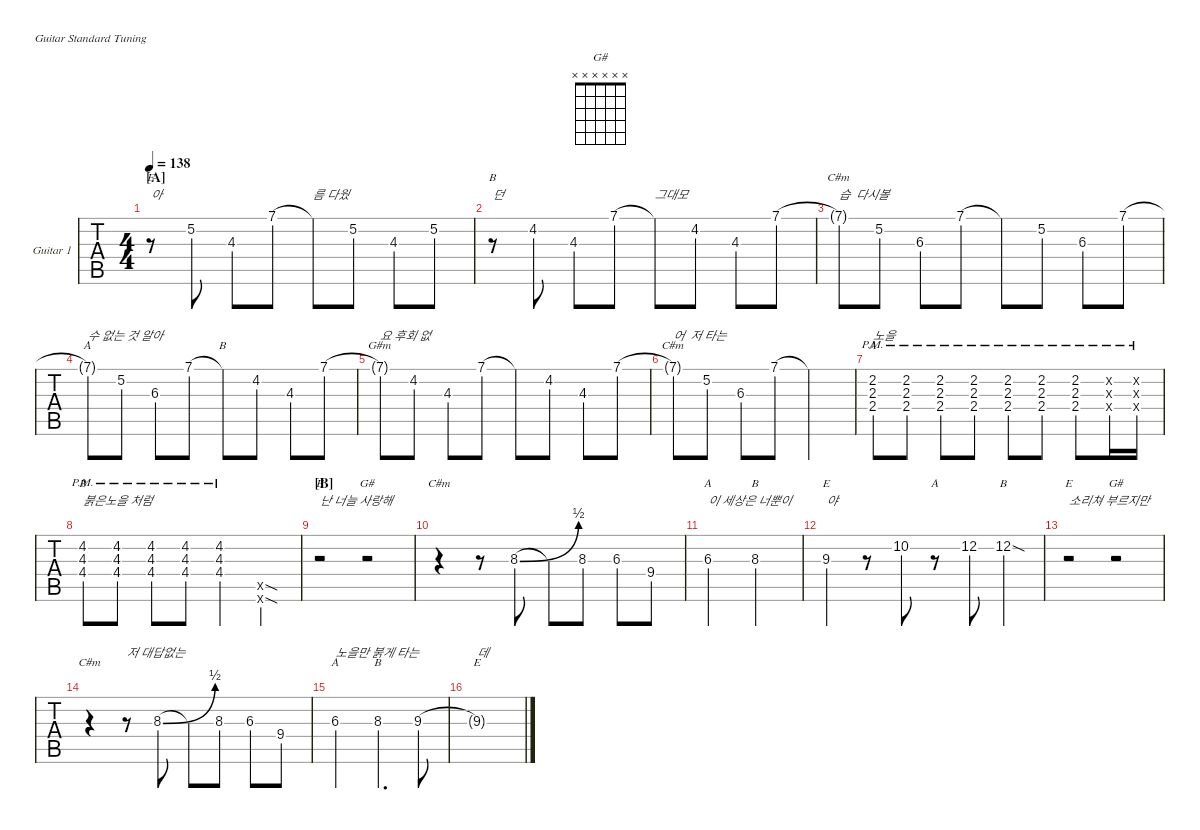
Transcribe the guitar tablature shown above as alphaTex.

\defaultSystemsLayout 4
\hideDynamics
\bracketExtendMode nobrackets
\firstSystemTrackNameOrientation horizontal
\track ("Guitar 1" "Guitar 1") {defaultSystemsLayout 4 instrument distortionguitar}
\staff {tabs}
\tuning (E4 B3 G3 D3 A2 E2)
\chord ("B" x x x x x x)
\chord ("B" x x 8 x x x) {firstfret 8 showdiagram false showfingering false}
\chord ("E" x x x x x x)
\chord ("G#" x x x x x x)
\chord ("A" x x x x x x)
\chord ("C#m" x x x x x x)
\chord ("B" 7 x x x x x) {firstfret 7 showdiagram false showfingering false}
\chord ("G#m" 7 x x x x x) {firstfret 7 showdiagram false showfingering false}
\chord ("C#m" 7 x x x x x) {firstfret 7 showdiagram false showfingering false}
\chord ("A" 7 x x x x x) {firstfret 7 showdiagram false showfingering false}
\chord ("A" x 2 2 2 x x) {showdiagram false showfingering false barre (2 2)}
\chord ("B" x 4 4 4 x x) {showdiagram false showfingering false barre (4 4)}
\chord ("B" x 12 x x x x) {firstfret 12 showdiagram false showfingering false}
\chord ("A" x x 6 x x x) {firstfret 6 showdiagram false showfingering false}
\chord ("E" x x 9 x x x) {firstfret 9 showdiagram false showfingering false}
\ts (4 4)
\section ("A" "")
\tempo 138
\clef g2
\ks c
r.8{ch "E" txt "아" dy mf} 5.2.8 4.3.8 7.1.8 7.1{t}.8{txt "름 다웠"} 5.2.8 4.3.8 5.2.8 |
r.8{ch "B" txt "던"} 4.2{acc #}.8 4.3.8 7.1.8 7.1{t}.8{txt "그대모"} 4.2{acc #}.8 4.3.8 7.1.8 |
7.1{t}.8{ch "C#m" txt "습  다시볼"} 5.2.8 6.3{acc #}.8 7.1.8 7.1{t}.8 5.2.8 6.3{acc #}.8 7.1.8 |
7.1{t}.8{ch "A" txt "수 없는 것 알아"} 5.2.8 6.3{acc #}.8 7.1.8 7.1{t}.8{ch "B"} 4.2{acc #}.8 4.3.8 7.1.8 |
7.1{t}.8{ch "G#m" txt "요 후회 없"} 4.2{acc #}.8 4.3.8 7.1.8 7.1{t}.8 4.2{acc #}.8 4.3.8 7.1.8 |
7.1{t}.8{ch "C#m" txt "어  저 타는"} 5.2.8 6.3{acc #}.8 7.1.8 7.1{t}.2 |
(2.2{pm acc #} 2.3{pm} 2.4{pm}).8{ch "A" txt "노을" instrument distortionguitar} (2.2{pm acc #} 2.3{pm} 2.4{pm}).8 (2.2{pm acc #} 2.3{pm} 2.4{pm}).8 (2.2{pm acc #} 2.3{pm} 2.4{pm}).8 (2.2{pm acc #} 2.3{pm} 2.4{pm}).8 (2.2{pm acc #} 2.3{pm} 2.4{pm}).8 (2.2{pm acc #} 2.3{pm} 2.4{pm}).8 (0.4{pm x} 0.3{pm x} 0.2{pm x}).16 (0.2{pm x} 0.3{pm x} 0.4{pm x}).16 |
(4.2{pm acc #} 4.3{pm} 4.4{pm acc #}).8{ch "B" txt "붉은노을 처럼"} (4.2{pm acc #} 4.3{pm} 4.4{pm acc #}).8 (4.2{pm acc #} 4.3{pm} 4.4{pm acc #}).8 (4.2{pm acc #} 4.3{pm} 4.4{pm acc #}).8 (4.2{pm acc #} 4.3{pm} 4.4{pm acc #}).4 (0.5{sod x} 0.6{sod x}).4 |
\section ("B" "")
r.2{ch "E" txt "난 너늘 사랑해"} r.2{ch "G#"} |
r.4{ch "C#m"} r.8 8.3{be (bend 0 0 14.399999999999999 2) acc #}.8 8.3{t}.8 8.3{acc #}.8 6.3{acc #}.8 9.4.8 |
6.3{acc #}.2{ch "A" txt "이 세상은 너뿐이"} 8.3{acc #}.2{ch "B"} |
9.3.4{ch "E" txt "야"} r.8 10.2.8 r.8{ch "A"} 12.2.8 12.2{sod st}.4{ch "B"} |
r.2{ch "E" txt "소리쳐 부르지만"} r.2{ch "G#"} |
r.4{ch "C#m"} r.8{txt "저 대답없는"} 8.3{be (bend 0 0 15 2) acc #}.8 8.3{t}.8 8.3{acc #}.8 6.3{acc #}.8 9.4.8 |
6.3{acc #}.2{ch "A" txt "노을만 붉게 타는"} 8.3{acc #}.4{d ch "B"} 9.3.8 |
9.3{t}.1{ch "E" txt "데"}
